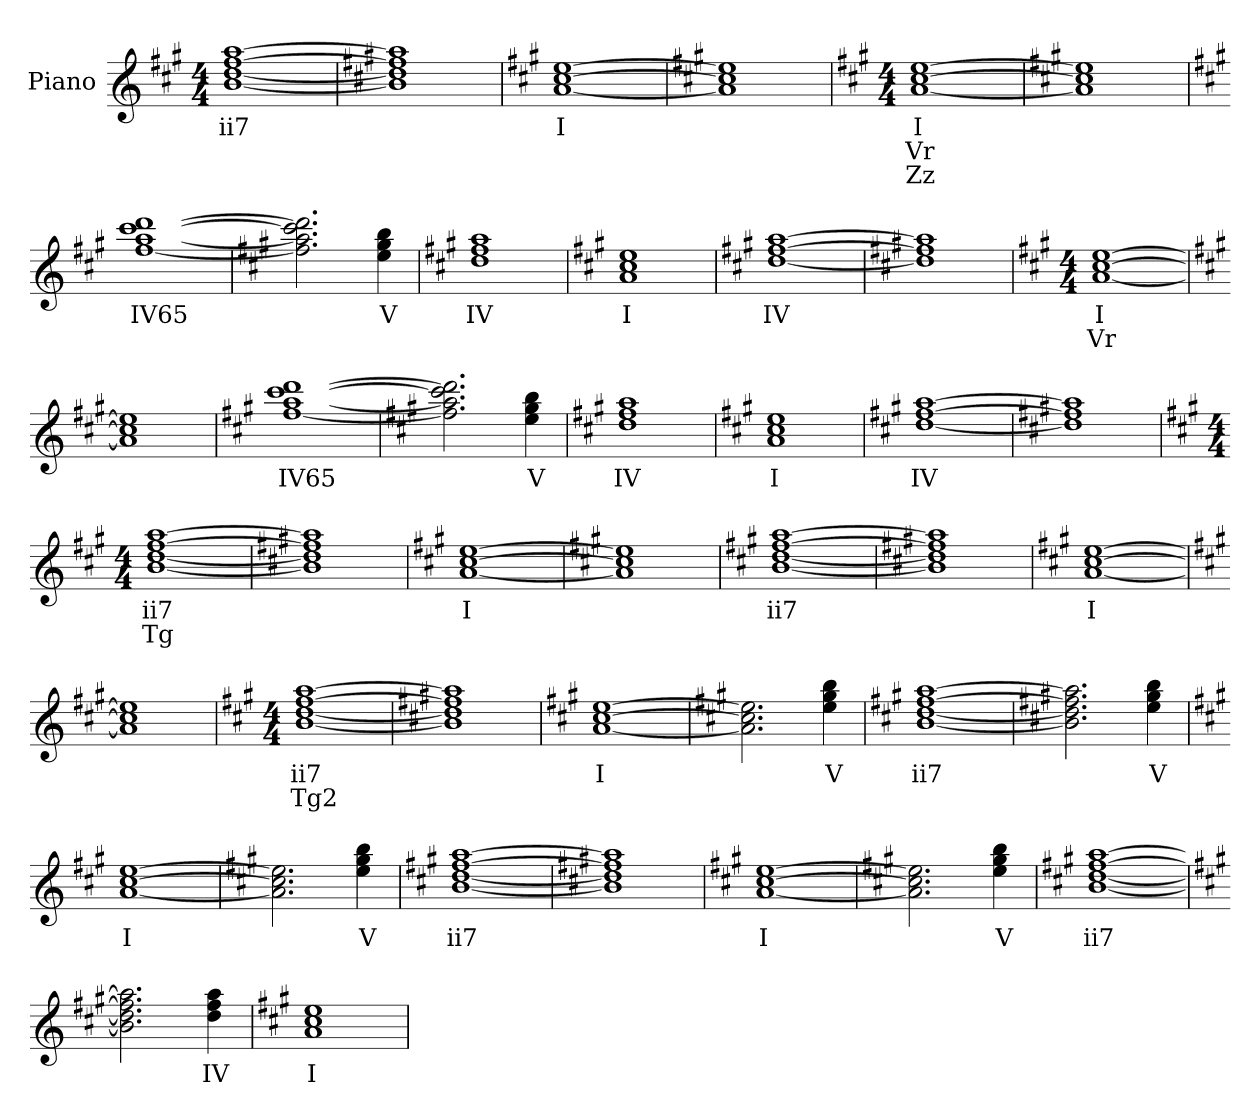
**kern	**text	**text	**text
*part1	*part1	*part1	*part1
*staff1	*staff1	*staff1	*staff1
*I"Piano	*	*	*
*I'Pno	*	*	*
*k[f#c#g#]	*	*	*
*A:	*	*	*
*M4/4	*	*	*
=	=	=	=
[1b [1dd [1ff# [1aa	ii7	.	.
=	=	=	=
*k[f#c#g#]	*	*	*
*A:	*	*	*
1b] 1dd] 1ff#] 1aa]	.	.	.
=	=	=	=
*k[f#c#g#]	*	*	*
*A:	*	*	*
[1a [1cc# [1ee	I	.	.
=	=	=	=
*k[f#c#g#]	*	*	*
*A:	*	*	*
1a] 1cc#] 1ee]	.	.	.
=	=	=	=
*k[f#c#g#]	*	*	*
*A:	*	*	*
*M4/4	*	*	*
[1a [1cc# [1ee	I	Vr	Zz
=	=	=	=
*k[f#c#g#]	*	*	*
*A:	*	*	*
1a] 1cc#] 1ee]	.	.	.
=	=	=	=
*k[f#c#g#]	*	*	*
*A:	*	*	*
[1ff# [1aa [1ccc# [1ddd	IV65	.	.
=	=	=	=
*k[f#c#g#]	*	*	*
*A:	*	*	*
2.ff#] 2.aa] 2.ccc#] 2.ddd]	.	.	.
4ee 4gg# 4bb	V	.	.
=	=	=	=
*k[f#c#g#]	*	*	*
*A:	*	*	*
1dd 1ff# 1aa	IV	.	.
=	=	=	=
*k[f#c#g#]	*	*	*
*A:	*	*	*
1a 1cc# 1ee	I	.	.
=	=	=	=
*k[f#c#g#]	*	*	*
*A:	*	*	*
[1dd [1ff# [1aa	IV	.	.
=	=	=	=
*k[f#c#g#]	*	*	*
*A:	*	*	*
1dd] 1ff#] 1aa]	.	.	.
=	=	=	=
*k[f#c#g#]	*	*	*
*A:	*	*	*
*M4/4	*	*	*
[1a [1cc# [1ee	I	Vr	.
=	=	=	=
*k[f#c#g#]	*	*	*
*A:	*	*	*
1a] 1cc#] 1ee]	.	.	.
=	=	=	=
*k[f#c#g#]	*	*	*
*A:	*	*	*
[1ff# [1aa [1ccc# [1ddd	IV65	.	.
=	=	=	=
*k[f#c#g#]	*	*	*
*A:	*	*	*
2.ff#] 2.aa] 2.ccc#] 2.ddd]	.	.	.
4ee 4gg# 4bb	V	.	.
=	=	=	=
*k[f#c#g#]	*	*	*
*A:	*	*	*
1dd 1ff# 1aa	IV	.	.
=	=	=	=
*k[f#c#g#]	*	*	*
*A:	*	*	*
1a 1cc# 1ee	I	.	.
=	=	=	=
*k[f#c#g#]	*	*	*
*A:	*	*	*
[1dd [1ff# [1aa	IV	.	.
=	=	=	=
*k[f#c#g#]	*	*	*
*A:	*	*	*
1dd] 1ff#] 1aa]	.	.	.
=	=	=	=
*k[f#c#g#]	*	*	*
*A:	*	*	*
*M4/4	*	*	*
[1b [1dd [1ff# [1aa	ii7	Tg	.
=	=	=	=
*k[f#c#g#]	*	*	*
*A:	*	*	*
1b] 1dd] 1ff#] 1aa]	.	.	.
=	=	=	=
*k[f#c#g#]	*	*	*
*A:	*	*	*
[1a [1cc# [1ee	I	.	.
=	=	=	=
*k[f#c#g#]	*	*	*
*A:	*	*	*
1a] 1cc#] 1ee]	.	.	.
=	=	=	=
*k[f#c#g#]	*	*	*
*A:	*	*	*
[1b [1dd [1ff# [1aa	ii7	.	.
=	=	=	=
*k[f#c#g#]	*	*	*
*A:	*	*	*
1b] 1dd] 1ff#] 1aa]	.	.	.
=	=	=	=
*k[f#c#g#]	*	*	*
*A:	*	*	*
[1a [1cc# [1ee	I	.	.
=	=	=	=
*k[f#c#g#]	*	*	*
*A:	*	*	*
1a] 1cc#] 1ee]	.	.	.
=	=	=	=
*k[f#c#g#]	*	*	*
*A:	*	*	*
*M4/4	*	*	*
[1b [1dd [1ff# [1aa	ii7	Tg2	.
=	=	=	=
*k[f#c#g#]	*	*	*
*A:	*	*	*
1b] 1dd] 1ff#] 1aa]	.	.	.
=	=	=	=
*k[f#c#g#]	*	*	*
*A:	*	*	*
[1a [1cc# [1ee	I	.	.
=	=	=	=
*k[f#c#g#]	*	*	*
*A:	*	*	*
2.a] 2.cc#] 2.ee]	.	.	.
4ee 4gg# 4bb	V	.	.
=	=	=	=
*k[f#c#g#]	*	*	*
*A:	*	*	*
[1b [1dd [1ff# [1aa	ii7	.	.
=	=	=	=
*k[f#c#g#]	*	*	*
*A:	*	*	*
2.b] 2.dd] 2.ff#] 2.aa]	.	.	.
4ee 4gg# 4bb	V	.	.
=	=	=	=
*k[f#c#g#]	*	*	*
*A:	*	*	*
[1a [1cc# [1ee	I	.	.
=	=	=	=
*k[f#c#g#]	*	*	*
*A:	*	*	*
2.a] 2.cc#] 2.ee]	.	.	.
4ee 4gg# 4bb	V	.	.
=	=	=	=
*k[f#c#g#]	*	*	*
*A:	*	*	*
[1b [1dd [1ff# [1aa	ii7	.	.
=	=	=	=
*k[f#c#g#]	*	*	*
*A:	*	*	*
1b] 1dd] 1ff#] 1aa]	.	.	.
=	=	=	=
*k[f#c#g#]	*	*	*
*A:	*	*	*
[1a [1cc# [1ee	I	.	.
=	=	=	=
*k[f#c#g#]	*	*	*
*A:	*	*	*
2.a] 2.cc#] 2.ee]	.	.	.
4ee 4gg# 4bb	V	.	.
=	=	=	=
*k[f#c#g#]	*	*	*
*A:	*	*	*
[1b [1dd [1ff# [1aa	ii7	.	.
=	=	=	=
*k[f#c#g#]	*	*	*
*A:	*	*	*
2.b] 2.dd] 2.ff#] 2.aa]	.	.	.
4dd 4ff# 4aa	IV	.	.
=	=	=	=
*k[f#c#g#]	*	*	*
*A:	*	*	*
1a 1cc# 1ee	I	.	.
=	=	=	=
*-	*-	*-	*-
